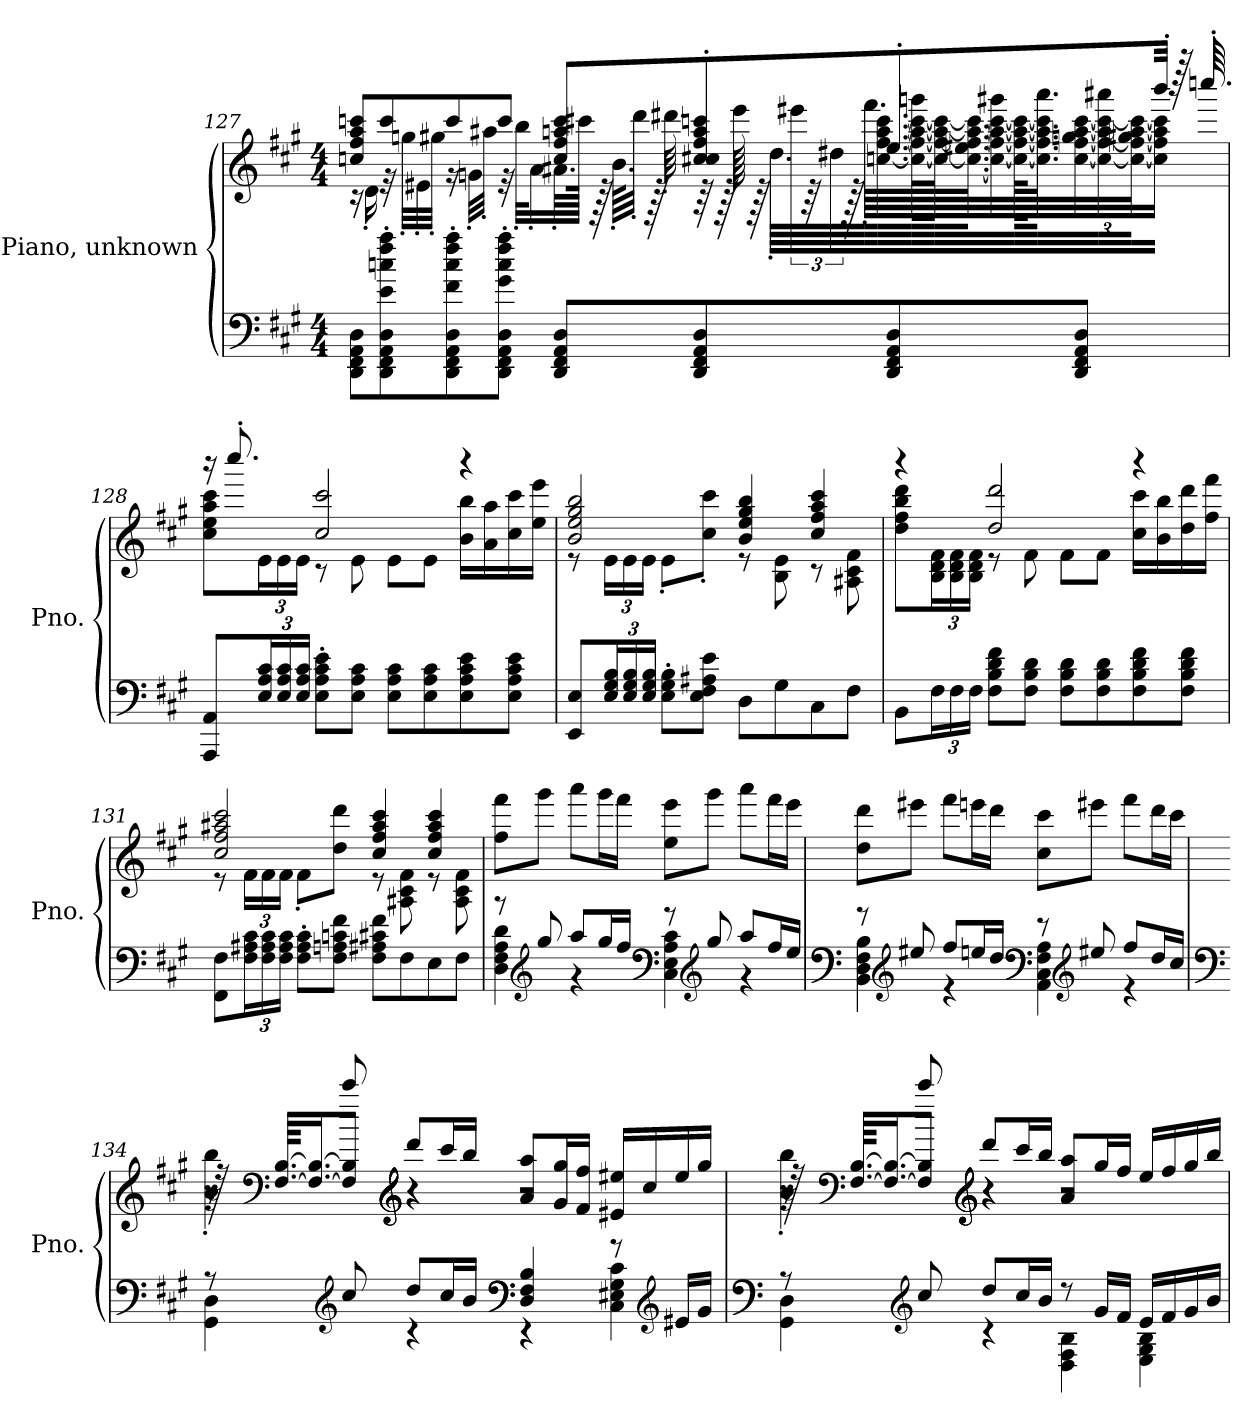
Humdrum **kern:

**kern	**kern
*part1	*part1
*staff2	*staff1
*I"Piano, unknown	*
*I'Pno.	*
!!LO:LB:g=z
*clefF4	*clefG2
*k[f#c#g#]	*k[f#c#g#]
*M4/4	*M4/4
=127	=127
*	*^
8DD\ 8FF#\ 8AA\ 8D\L	8ccn/ 8ff#/ 8aa/ 8cccn/L	16r
.	.	16d'\
8DD\' 8FF#\' 8AA\' 8D\' 8e\' 8ccn\' 8ff#\' 8aa\'	8ccc/	32r
.	.	32ggn'\LLL
.	.	32e#X'\
.	.	32gg#X'\JJJ
8DD\' 8FF#\' 8AA\' 8D\' 8f#\' 8cc\' 8ff#\' 8aa\'	8ccc/	16r
.	.	32gn'\LLL
.	.	32aa#X'\JJJ
8DD\' 8FF#\' 8AA\' 8D\' 8g#\' 8cc\' 8ff#\' 8aa\'J	8ccc/J	32r
.	.	32bb'\KLL
.	.	16a'\
8DD/ 8FF#/ 8AA/ 8D/L	8cc/ 8ff#/ 8aan/ 8ccc/L	64.a#X'\LL
.	.	128ccc#X\JJJJk
.	.	128r
.	.	64.b'\KLLL
.	.	32ddd'\JJJ
.	.	128r
.	.	64.ddd#X'\
8DD/ 8FF#/ 8AA/ 8D/	8cc/' 8cc#X/' 8ff#/' 8aa/' 8cccn/'	64r
.	.	128r
.	.	128eee\
.	.	128r
.	.	64.dd'\LLLL
.	.	96eee#X\JJJJ
.	.	96r
.	.	96dd#X\
.	.	128r
.	.	64.fff#'\LLLL
8DD/ 8FF#/ 8AA/ 8D/	8.ee'/	[64.ccn\ [64.ff#\ [64.aa\ [64.ccc\
.	.	128cc\_ 128ff#\_ 128aa\_ 128ccc\_ 128gggn\L
.	.	128cc\_ 128ff#\_ 128aa\_ 128ccc\_J
.	.	64.cc\_ 64.ee#X\ 64.ff#\_ 64.aa\_ 64.ccc\_J
.	.	32cc\_ 32ff#\_ 32aa\_ 32ccc\_ 32ggg#X\
.	.	128cc\_ 128ff#\_ 128aa\_ 128ccc\_KL
.	.	64.cc\] 64.ff#\] 64.aa\] 64.ccc\] 64.aaa\J
*	*	*Xbrackettup
8DD/ 8FF#/ 8AA/ 8D/J	.	[48cc\ [48ff#\ 48ggn\ [48aa\ [48ccc\
.	.	48cc\_ 48ff#\_ 48aa\_ 48ccc\_ 48aaa#X\
.	.	48cc\_ 48ff#\_ 48gg#X\ 48aa\_ 48ccc\_J
.	32bbb'/Jkk	16cc\] 16ff#\] 16aa\] 16ccc\]JJ
.	128r	.
.	64.ccccn'/	.
!!LO:LB:g=z	!!
=128	=128	=128
8AAA/ 8AA/L	16r	8cc#\ 8ee\ 8aa\ 8ccc#\L
.	8.cccc#'/	.
*Xbrackettup	*	*
24E/ 24A/ 24c#/L	.	24e\L
24E/ 24A/ 24c#/	.	24e\
24E/ 24A/ 24c#/JJ	.	24e\JJ
8E\' 8A\' 8c#\' 8e\'L	2cc#/ 2ccc#/	8r
8E\ 8A\ 8c#\J	.	8e\
8E\ 8A\ 8c#\L	.	8e\L
8E\ 8A\ 8c#\	.	8e\J
8E\ 8A\ 8c#\ 8e\	4r	16b\ 16bb\LL
.	.	16a\ 16aa\
8E\ 8A\ 8c#\ 8e\J	.	16cc#\ 16ccc#\
.	.	16ee\ 16eee\JJ
=129	=129	=129
8EE/ 8E/L	2b/ 2ee/ 2gg#/ 2bb/	8r
24E/ 24G#/ 24B/L	.	24e\LL
24E/ 24G#/ 24B/	.	24e\
24E/ 24G#/ 24B/JJ	.	24e\JJ
8E\' 8G#\' 8B\'L	.	8e'\L
8E\ 8F#\ 8A#X\ 8e\J	.	8cc#\' 8ccc#\'J
8D\L	4b/ 4ee/ 4gg#/ 4bb/	8r
8G#\	.	8B\ 8e\
8C#\	4cc#/ 4ff#/ 4aa/ 4ccc#/	8r
8F#\J	.	8A#X\ 8c#\ 8f#\
!!LO:LB:g=z	!!
=130	=130	=130
8BB\L	4r	8dd\ 8ff#\ 8bb\ 8ddd\L
24F#\L	.	24B\ 24d\ 24f#\L
24F#\	.	24B\ 24d\ 24f#\
24F#\JJ	.	24B\ 24d\ 24f#\JJ
8F#\ 8B\ 8d\ 8f#\L	2dd/ 2ddd/	8r
8F#\ 8B\ 8d\J	.	8f#\
8F#\ 8B\ 8d\L	.	8f#\L
8F#\ 8B\ 8d\	.	8f#\J
8F#\ 8B\ 8d\ 8f#\	4r	16cc#\ 16ccc#\LL
.	.	16b\ 16bb\
8F#\ 8B\ 8d\ 8f#\J	.	16dd\ 16ddd\
.	.	16ff#\ 16fff#\JJ
=131	=131	=131
8FF#\ 8F#\L	2cc#/ 2ff#/ 2aa#X/ 2ccc#/	8r
24F#\ 24A#X\ 24c#\L	.	24f#\LL
24F#\ 24A#\ 24c#\	.	24f#\
24F#\ 24A#\ 24c#\JJ	.	24f#\JJ
8F#\' 8A#\' 8c#\'L	.	8f#'\L
8F#\ 8An\ 8cn\ 8f#\J	.	8dd\ 8ddd\J
8F#\ 8A#X\ 8c#X\ 8f#\L	4cc#/ 4ff#/ 4aa#/ 4ccc#/	8r
8F#\	.	8A#X\ 8c#\ 8f#\
8E\	4cc#/ 4ff#/ 4aa#/ 4ccc#/	8r
8F#\J	.	8A#\ 8c#\ 8f#\
*	*v	*v
!!LO:LB:g=z
=132	=132
*^	*
8r	4D\ 4F#\ 4A\ 4d\	8ff#\ 8fff#\L
*clefG2	*	*
8gg#/	.	8ggg#\J
8aa/L	4r	8aaa\L
16gg#/L	.	16ggg#\L
16ff#/JJ	.	16fff#\JJ
*clefF4	*	*
8r	4C#\ 4E\ 4A\ 4c#\	8ee\ 8eee\L
*clefG2	*	*
8gg#/	.	8ggg#\J
8aa/L	4r	8aaa\L
16ff#/L	.	16fff#\L
16ee/JJ	.	16eee\JJ
=133	=133	=133
*clefF4	*	*
8r	4BB\ 4D\ 4F#\ 4B\	8dd\ 8ddd\L
*clefG2	*	*
8ee#X/	.	8eee#X\J
8ff#/L	4r	8fff#\L
16een/L	.	16eeen\L
16dd/JJ	.	16ddd\JJ
*clefF4	*	*
8r	4AA\ 4C#\ 4F#\ 4A\	8cc#\ 8ccc#\L
*clefG2	*	*
8ee#X/	.	8eee#X\J
8ff#/L	4r	8fff#\L
16dd/L	.	16ddd\L
16cc#/JJ	.	16ccc#\JJ
!!LO:PB:g=z
=134	=134	=134
*clefF4	*	*
*	*	*^
*	*	*	*^
8r	4GG#\ 4D\	8r	4b\' 4bb\'	128r
*	*	*clefF4	*	*
.	.	.	.	[64.F#/ [64.B/KKLL
.	.	.	.	16.F#/_ 16.B/_J
*clefG2	*	*	*	*
8cc#/	.	8ccc#/	.	8F#/] 8B/]J
*	*	*clefG2	*	*
8dd/L	4r	8ddd/L	4r	4r
16cc#/L	.	16ccc#/L	.	.
16b/JJ	.	16bb/JJ	.	.
*clefF4	*	*	*	*
4D/ 4F#/ 4B/	4r	8a/ 8aa/L	2r	2r
.	.	16g#/ 16gg#/L	.	.
.	.	16f#/ 16ff#/JJ	.	.
8r	4C#\ 4E#X\ 4G#\ 4c#\	16e#X/ 16ee#X/LL	.	.
.	.	16cc#/	.	.
*clefG2	*	*	*	*
16e#X/LL	.	16ee#/	.	.
16g#/JJ	.	16gg#/JJ	.	.
!!LO:LB:g=z	!!	!!
=135	=135	=135	=135	=135
*clefF4	*	*	*	*
8r	4GG#\ 4D\	8r	4b\' 4bb\'	128r
*	*	*clefF4	*	*
.	.	.	.	[64.F#/ [64.B/KKLL
.	.	.	.	16.F#/_ 16.B/_J
*clefG2	*	*	*	*
8cc#/	.	8ccc#/	.	8F#/] 8B/]J
*	*	*clefG2	*	*
8dd/L	4r	8ddd/L	4r	4r
16cc#/L	.	16ccc#/L	.	.
16b/JJ	.	16bb/JJ	.	.
8r	4D\ 4F#\ 4B\	8a/ 8aa/L	2r	2r
16g#/LL	.	16gg#/L	.	.
16f#/JJ	.	16ff#/JJ	.	.
16e/LL	4E\ 4G#\ 4B\	16ee/LL	.	.
16f#/	.	16ff#/	.	.
16g#/	.	16gg#/	.	.
16b/JJ	.	16bb/JJ	.	.
*v	*v	*	*	*
*	*v	*v	*v
=	=
*-	*-
